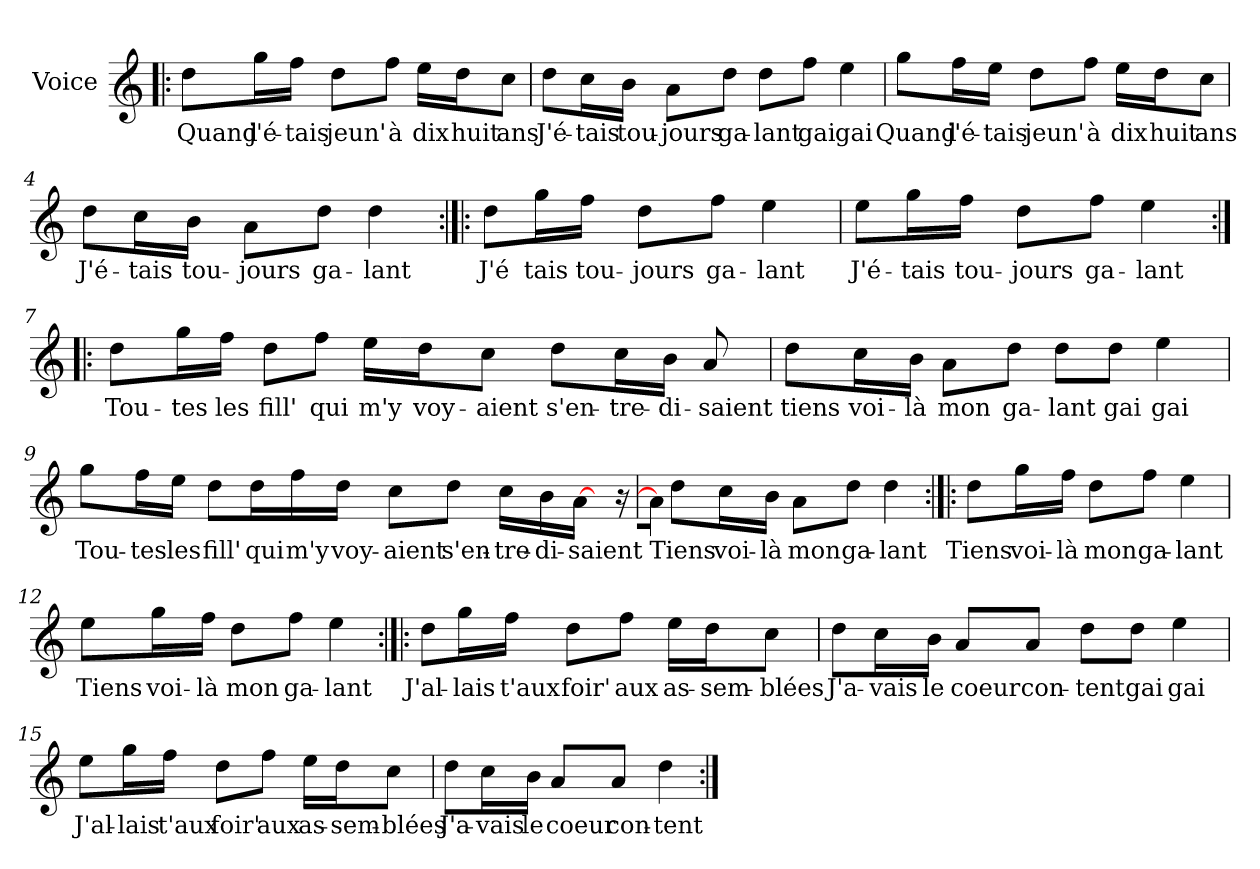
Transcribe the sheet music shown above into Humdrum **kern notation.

**kern	**text
*part1	*part1
*staff1	*staff1
*I"Voice	*
*I'V	*
*clefG2	*
*k[]	*
*C:	*
=1!|:	=1!|:
8dd\L	Quand
16gg\L	j'é-
16ff\JJ	-tais
8dd\L	jeun'
8ff\J	à
16ee\LL	dix
16dd\J	huit
8cc\J	ans
=2	=2
8dd\L	J'é-
16cc\L	-tais
16b\JJ	tou-
8a\L	-jours
8dd\J	ga-
8dd\L	-lant
8ff\J	gai
4ee\	gai
=3	=3
8gg\L	Quand
16ff\L	j'é-
16ee\JJ	-tais
8dd\L	jeun'
8ff\J	à
16ee\LL	dix
16dd\J	huit
8cc\J	ans
!!LO:LB:g=z
=4	=4
8dd\L	J'é-
16cc\L	-tais
16b\JJ	tou-
8a\L	-jours
8dd\J	ga-
4dd\	-lant
=5:|!|:	=5:|!|:
8dd\L	J'é
16gg\L	tais
16ff\JJ	tou-
8dd\L	-jours
8ff\J	ga-
4ee\	-lant
=6	=6
8ee\L	J'é-
16gg\L	-tais
16ff\JJ	tou-
8dd\L	-jours
8ff\J	ga-
4ee\	-lant
!!LO:LB:g=z
=7:|!|:	=7:|!|:
8dd\L	Tou-
16gg\L	-tes
16ff\JJ	les
8dd\L	fill'
8ff\J	qui
16ee\LL	m'y
16dd\J	voy-
8cc\J	-aient
8dd\L	s'en-
16cc\L	-tre-
16b\JJ	-di-
8a/	-saient
=8	=8
8dd\L	tiens
16cc\L	voi-
16b\JJ	-là
8a\L	mon
8dd\J	ga-
8dd\L	-lant
8dd\J	gai
4ee\	gai
!!LO:LB:g=z
=9	=9
8gg\L	Tou-
16ff\L	-tes
16ee\JJ	les
8dd\L	fill'
16dd\L	qui
16ff\	m'y
16dd\JJ	voy-
8cc\L	-aient
8dd\J	s'en-
16cc\LL	-tre-
16b\J	-di-
[16a\J	-saient
16ryy	.
16r	.
=10	=10
16a\J]	.
8dd\L	Tiens
16cc\L	voi-
16b\JJ	-là
8a\L	mon
8dd\J	ga-
4dd\	-lant
=11:|!|:	=11:|!|:
8dd\L	Tiens
16gg\L	voi-
16ff\JJ	-là
8dd\L	mon
8ff\J	ga-
4ee\	-lant
!!LO:LB:g=z
=12	=12
8ee\L	Tiens
16gg\L	voi-
16ff\JJ	-là
8dd\L	mon
8ff\J	ga-
4ee\	-lant
=13:|!|:	=13:|!|:
8dd\L	J'al-
16gg\L	-lais
16ff\JJ	t'aux
8dd\L	foir'
8ff\J	aux
16ee\LL	as-
16dd\J	-sem-
8cc\J	-blées
=14	=14
8dd\L	J'a-
16cc\L	-vais
16b\JJ	le
8a/L	coeur
8a/J	con-
8dd\L	-tent
8dd\J	gai
4ee\	gai
!!LO:LB:g=z
=15	=15
8ee\L	J'al-
16gg\L	-lais
16ff\JJ	t'aux
8dd\L	foir'
8ff\J	aux
16ee\LL	as-
16dd\J	-sem-
8cc\J	-blées
=16	=16
8dd\L	J'a-
16cc\L	-vais
16b\JJ	le
8a/L	coeur
8a/J	con-
4dd\	-tent
=:|!	=:|!
*-	*-
